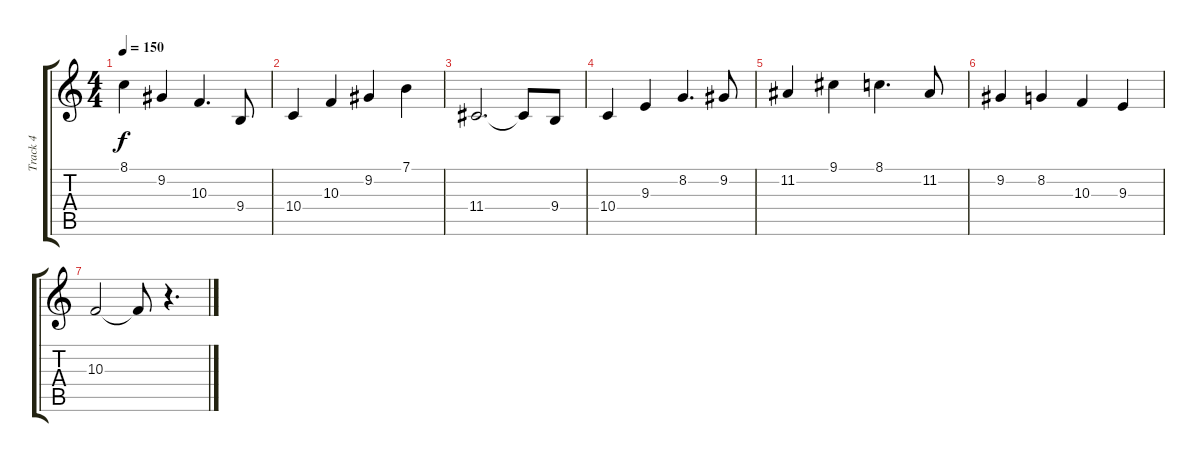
\track ("Track 4" "Track 4") {instrument choiraahs}
\staff {score tabs}
\tuning (E4 B3 G3 D3 A2 E2) {hide}
\ts (4 4)
\tempo 150
\clef g2
\ks c
8.1.4{dy f} 9.2.4 10.3.4{d} 9.4.8 |
10.4.4 10.3.4 9.2.4 7.1.4 |
11.4.2{d} 11.4{t}.8 9.4.8 |
10.4.4 9.3.4 8.2.4{d} 9.2.8 |
11.2.4 9.1.4 8.1.4{d} 11.2.8 |
9.2.4 8.2.4 10.3.4 9.3.4 |
10.3.2 10.3{t}.8 r.4{d}
